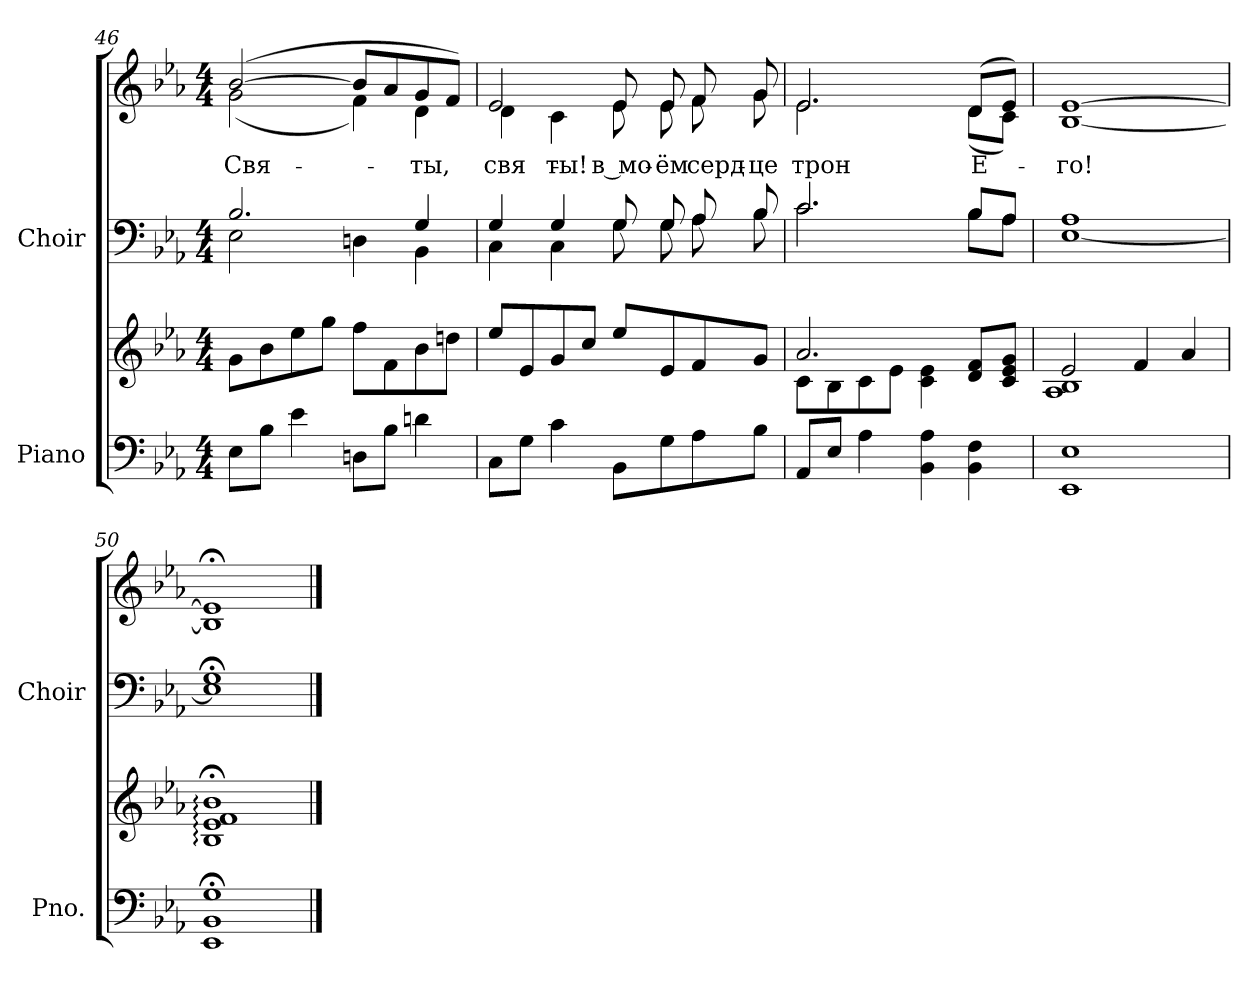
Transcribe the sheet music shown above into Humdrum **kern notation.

**kern	**kern	**kern	**kern	**text
*part2	*part2	*part1	*part1	*part1
*staff4	*staff3	*staff2	*staff1	*staff1
*I"Piano	*	*I"Choir	*	*
*I'Pno.	*	*I'Choir	*	*
*clefF4	*clefG2	*clefF4	*clefG2	*
*k[b-e-a-]	*k[b-e-a-]	*k[b-e-a-]	*k[b-e-a-]	*
*E-:	*E-:	*E-:	*E-:	*
*M4/4	*M4/4	*M4/4	*M4/4	*
=46	=46	=46	=46	=46
*	*	*^	*	*
!	!	!	!	!	!LO:LY:a:color=#000000
*	*	*	*	*^	*
!	!	!	!	!	!	!LO:LY:b:color=#000000
8E-i\L	8gi\L	2.B-i/	2E-i\	([>2b-i/	(2gi\	Свя-
8B-i\J	8b-i\	.	.	.	.	.
4e-i\	8ee-i\	.	.	.	.	.
.	8ggi\J	.	.	.	.	.
8Dni\L	8ffi\L	.	4Dni\	8b-i/L]	4fi\)	.
8B-i\J	8fi\	.	.	8a-i/	.	.
!	!	!	!	!	!	!LO:LY:b:color=#000000
4dni\	8b-i\	4Gi/	4BB-i\	8gi/	4di\	-ты,
.	8ddni\J	.	.	8fi/J)	.	.
!!LO:LB:g=z	!!
=47	=47	=47	=47	=47	=47	=47
!	!	!	!	!	!	!LO:LY:a:color=#000000
!	!	!	!	!	!	!LO:LY:b:color=#000000
8Ci\L	8ee-i/L	4Gi/	4Ci\	2e-i/	4di\	свя-
8Gi\J	8e-i/	.	.	.	.	.
!	!	!	!	!	!	!LO:LY:b:color=#000000
4ci\	8gi/	4Gi/	4Ci\	.	4ci\	-ты!
.	8cci/J	.	.	.	.	.
!	!	!	!	!	!	!LO:LY:b:color=#000000
8BB-i\L	8ee-i/L	8Gi/	8Gi\	8e-i/	8e-i\	в мо-
!	!	!	!	!	!	!LO:LY:b:color=#000000
8Gi\	8e-i/	8Gi/	8Gi\	8e-i/	8e-i\	-ём
!	!	!	!	!	!	!LO:LY:b:color=#000000
8A-i\	8fi/	8A-i/	8A-i\	8fi/	8fi\	серд-
!	!	!	!	!	!	!LO:LY:b:color=#000000
8B-i\J	8gi/J	8B-i/	8B-i\	8gi/	8gi\	-це
=48	=48	=48	=48	=48	=48	=48
*	*^	*	*	*	*	*
!	!	!	!	!	!	!	!LO:LY:b:color=#000000
8AA-i/L	2.a-i/	8ci\L	2.ci/	2.ci\	2.e-i/	2.e-i\	трон
8E-i/J	.	8B-i\	.	.	.	.	.
4A-i\	.	8ci\	.	.	.	.	.
.	.	8e-i\J	.	.	.	.	.
4BB-i\ 4A-i	.	4ci\ 4e-i	.	.	.	.	.
!	!	!	!	!	!	!	!LO:LY:b:color=#000000
4BB-i\ 4Fi	8di/ 8fiL	4ci\yy	8B-i/L	8B-i\L	(8di/L	(8di\L	Е-
.	8ci/ 8e-i 8giJ	.	8A-i/J	8A-i\J	8e-i/J)	8ci\J)	.
*	*	*	*	*	*v	*v	*
=49	=49	=49	=49	=49	=49	=49
*	*	*	*	*	*^	*
!	!	!	!	!	!	!	!LO:LY:b:color=#000000
*	*	*	*	*	*v	*v	*
1EE-i 1E-i	2e-i/	1A-i 1B-i	1A-i	[<1E-i	[<1B-i [>1e-i	-го!
.	4fi/	.	.	.	.	.
.	4a-i/	.	.	.	.	.
*	*v	*v	*	*	*	*
=50	=50	=50	=50	=50	=50
1EE-i; 1BB-i; 1Gi;	1B-i;: 1e-i;: 1fi;: 1b-i;:	1G;i	1E-i]	1B-i]; 1e-i];	.
*	*	*v	*v	*	*
==	==	==	==	==
*-	*-	*-	*-	*-
